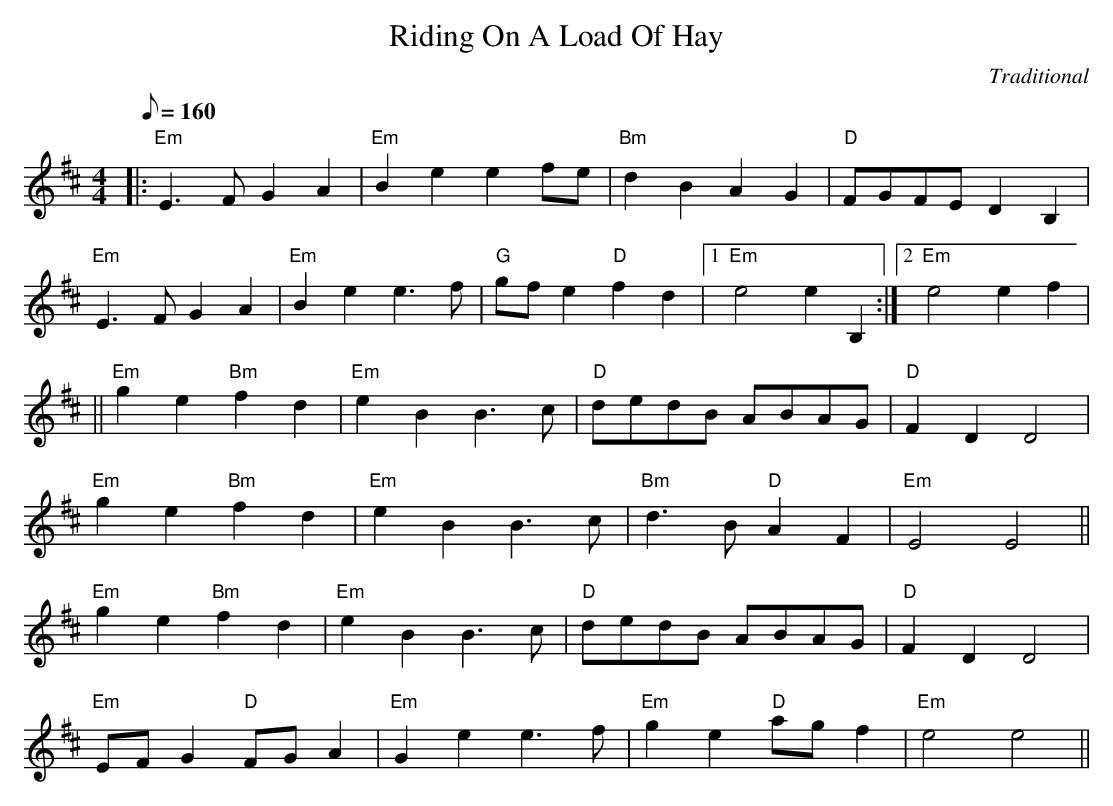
X:1
T: Riding On A Load Of Hay
C: Traditional
M: 4/4
L: 1/8
Q: 160
K: D
|:"Em"E3FG2A2|"Em"B2e2e2fe|"Bm"d2B2A2G2|"D"FGFE D2B,2|
"Em"E3FG2A2|"Em"B2e2e3f|"G"gfe2"D"f2d2|1"Em"e4e2B,2:|2"Em"e4e2f2|
||"Em"g2e2"Bm"f2d2|"Em"e2B2B3c|"D"dedB ABAG|"D"F2D2D4|
"Em"g2e2"Bm"f2d2|"Em"e2B2B3c|"Bm"d3B"D"A2F2|"Em"E4E4||
"Em"g2e2"Bm"f2d2|"Em"e2B2B3c|"D"dedB ABAG|"D"F2D2D4|
"Em"EFG2"D"FGA2|"Em"G2e2e3f|"Em"g2e2"D"agf2|"Em"e4e4||
